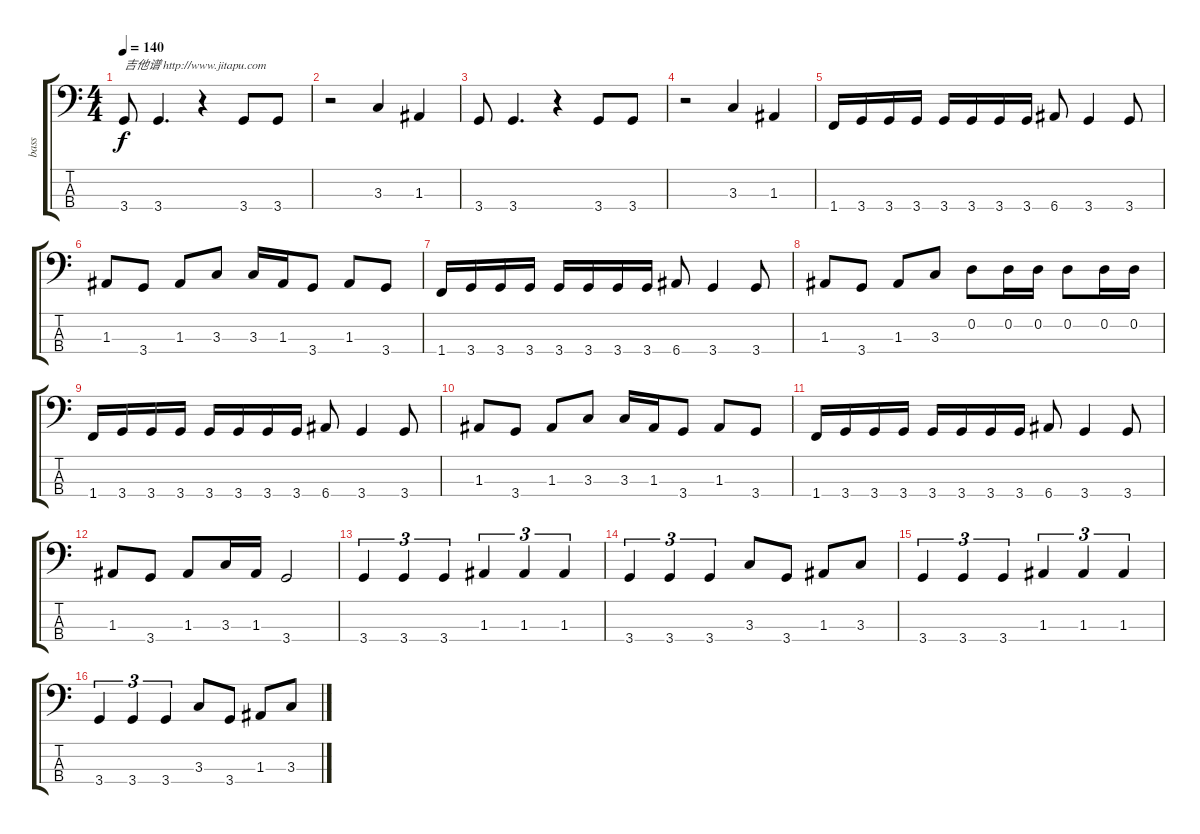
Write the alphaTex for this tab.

\track ("bass" "bass") {instrument electricbasspick}
\staff {score tabs}
\tuning (G2 D2 A1 E1) {hide}
\ts (4 4)
\tempo 140
\clef f4
\ks c
3.4.8{txt "吉他谱 http://www.jitapu.com" dy f} 3.4.4{d} r.4 3.4.8 3.4.8 |
r.2 3.3.4 1.3.4 |
3.4.8 3.4.4{d} r.4 3.4.8 3.4.8 |
r.2 3.3.4 1.3.4 |
1.4.16 3.4.16 3.4.16 3.4.16 3.4.16 3.4.16 3.4.16 3.4.16 6.4.8 3.4.4 3.4.8 |
1.3.8 3.4.8 1.3.8 3.3.8 3.3.16 1.3.16 3.4.8 1.3.8 3.4.8 |
1.4.16 3.4.16 3.4.16 3.4.16 3.4.16 3.4.16 3.4.16 3.4.16 6.4.8 3.4.4 3.4.8 |
1.3.8 3.4.8 1.3.8 3.3.8 0.2.8 0.2.16 0.2.16 0.2.8 0.2.16 0.2.16 |
1.4.16 3.4.16 3.4.16 3.4.16 3.4.16 3.4.16 3.4.16 3.4.16 6.4.8 3.4.4 3.4.8 |
1.3.8 3.4.8 1.3.8 3.3.8 3.3.16 1.3.16 3.4.8 1.3.8 3.4.8 |
1.4.16 3.4.16 3.4.16 3.4.16 3.4.16 3.4.16 3.4.16 3.4.16 6.4.8 3.4.4 3.4.8 |
1.3.8 3.4.8 1.3.8 3.3.16 1.3.16 3.4.2 |
3.4.4{tu (3 2)} 3.4.4{tu (3 2)} 3.4.4{tu (3 2)} 1.3.4{tu (3 2)} 1.3.4{tu (3 2)} 1.3.4{tu (3 2)} |
3.4.4{tu (3 2)} 3.4.4{tu (3 2)} 3.4.4{tu (3 2)} 3.3.8 3.4.8 1.3.8 3.3.8 |
3.4.4{tu (3 2)} 3.4.4{tu (3 2)} 3.4.4{tu (3 2)} 1.3.4{tu (3 2)} 1.3.4{tu (3 2)} 1.3.4{tu (3 2)} |
3.4.4{tu (3 2)} 3.4.4{tu (3 2)} 3.4.4{tu (3 2)} 3.3.8 3.4.8 1.3.8 3.3.8
